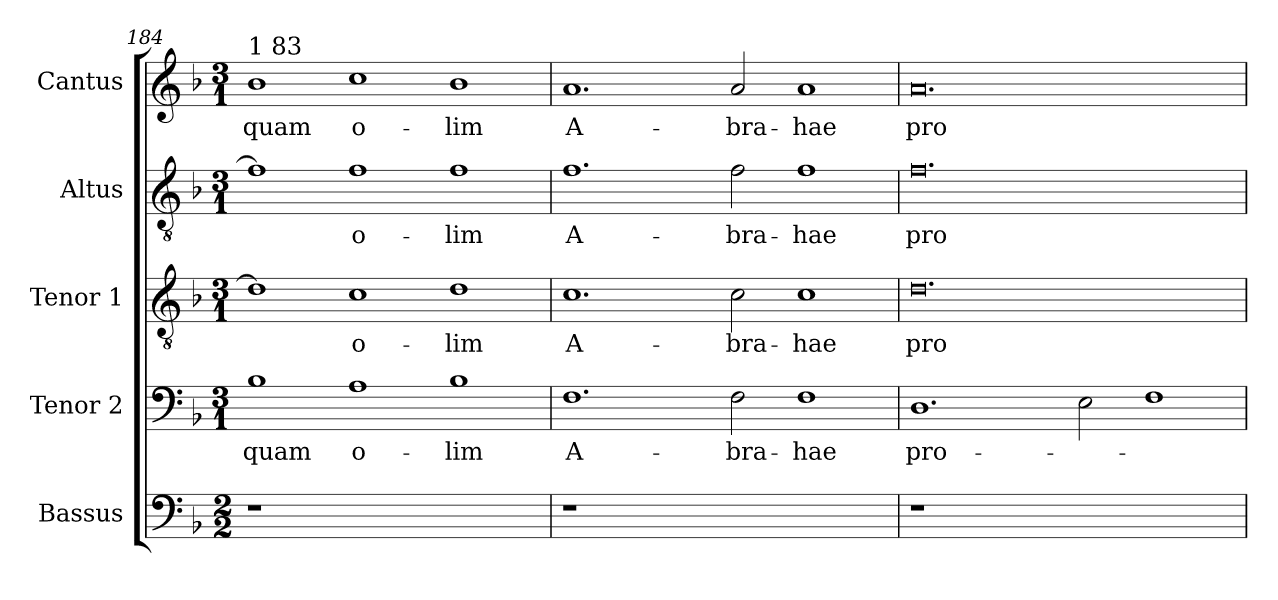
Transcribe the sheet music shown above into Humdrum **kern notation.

**kern	**kern	**text	**kern	**text	**kern	**text	**kern	**text
*part5	*part4	*part4	*part3	*part3	*part2	*part2	*part1	*part1
*staff5	*staff4	*staff4	*staff3	*staff3	*staff2	*staff2	*staff1	*staff1
*I"Bassus	*I"Tenor 2	*	*I"Tenor 1	*	*I"Altus	*	*I"Cantus	*
!!LO:LB:g=z
*clefF4	*clefF4	*	*clefGv2	*	*clefGv2	*	*clefG2	*
*k[b-]	*k[b-]	*	*k[b-]	*	*k[b-]	*	*k[b-]	*
*F:	*F:	*	*F:	*	*F:	*	*F:	*
*M2/2	*M3/1	*	*M3/1	*	*M3/1	*	*M3/1	*
=184	=184	=184	=184	=184	=184	=184	=184	=184
!	!	!	!	!	!	!	!LO:TX:a:t=1 83	!
!	!	!LO:LY:b:cj	!	!	!	!	!	!LO:LY:b:cj
1r	1B-	quam	1d]	.	1f]	.	1b-	quam
!	!	!LO:LY:b:rj	!	!LO:LY:b:rj	!	!LO:LY:b:rj	!	!LO:LY:b:rj
0ryy	1A	o-	1c	o-	1f	o-	1cc	o-
!	!	!LO:LY:b:cj	!	!LO:LY:b:cj	!	!LO:LY:b:cj	!	!LO:LY:b:cj
.	1B-	-lim	1d	-lim	1f	-lim	1b-	-lim
=185	=185	=185	=185	=185	=185	=185	=185	=185
!	!	!LO:LY:b:cj	!	!LO:LY:b:cj	!	!LO:LY:b:cj	!	!LO:LY:b:cj
1r	1.F	A-	1.c	A-	1.f	A-	1.a	A-
0ryy	.	.	.	.	.	.	.	.
!	!	!LO:LY:b:cj	!	!LO:LY:b:cj	!	!LO:LY:b:cj	!	!LO:LY:b:cj
.	2F\	-bra-	2c\	-bra-	2f\	-bra-	2a/	-bra-
!	!	!LO:LY:b:cj	!	!LO:LY:b:cj	!	!LO:LY:b:cj	!	!LO:LY:b:cj
.	1F	-hae	1c	-hae	1f	-hae	1a	-hae
=186	=186	=186	=186	=186	=186	=186	=186	=186
!	!	!LO:LY:b:cj	!	!LO:LY:b:cj	!	!LO:LY:b:cj	!	!LO:LY:b:cj
1r	1.D	pro-	0.d	pro-	0.f	pro-	0.a	pro-
0ryy	.	.	.	.	.	.	.	.
.	2E\	.	.	.	.	.	.	.
.	1F	.	.	.	.	.	.	.
=	=	=	=	=	=	=	=	=
*-	*-	*-	*-	*-	*-	*-	*-	*-
